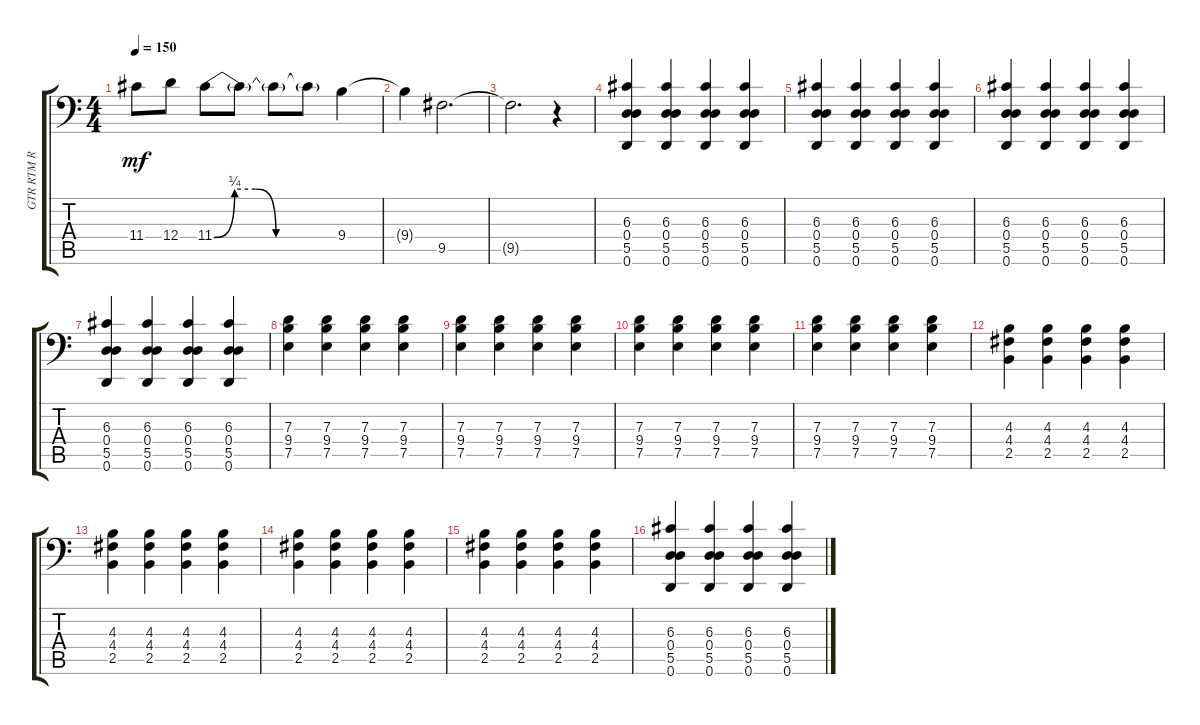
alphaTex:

\track ("GTR RTM R" "GTR RTM R") {instrument overdrivenguitar}
\staff {score tabs}
\tuning (E3 C3 G2 D2 A1 D1) {hide}
\ts (4 4)
\tempo 150
\clef f4
\ks c
11.4.8{dy mf} 12.4.8 11.4{be (custom 0 0 10 1 20 1 30 0 60 0)}.8 11.4{t}.8 11.4{t}.8 11.4{t}.8 9.4.4 |
9.4{t}.4 9.5.2{d} |
9.5{t}.2{d} r.4 |
(6.3 0.4 5.5 0.6).4 (6.3 0.4 5.5 0.6).4 (6.3 0.4 5.5 0.6).4 (6.3 0.4 5.5 0.6).4 |
(6.3 0.4 5.5 0.6).4 (6.3 0.4 5.5 0.6).4 (6.3 0.4 5.5 0.6).4 (6.3 0.4 5.5 0.6).4 |
(6.3 0.4 5.5 0.6).4 (6.3 0.4 5.5 0.6).4 (6.3 0.4 5.5 0.6).4 (6.3 0.4 5.5 0.6).4 |
(6.3 0.4 5.5 0.6).4 (6.3 0.4 5.5 0.6).4 (6.3 0.4 5.5 0.6).4 (6.3 0.4 5.5 0.6).4 |
(7.3 9.4 7.5).4 (7.3 9.4 7.5).4 (7.3 9.4 7.5).4 (7.3 9.4 7.5).4 |
(7.3 9.4 7.5).4 (7.3 9.4 7.5).4 (7.3 9.4 7.5).4 (7.3 9.4 7.5).4 |
(7.3 9.4 7.5).4 (7.3 9.4 7.5).4 (7.3 9.4 7.5).4 (7.3 9.4 7.5).4 |
(7.3 9.4 7.5).4 (7.3 9.4 7.5).4 (7.3 9.4 7.5).4 (7.3 9.4 7.5).4 |
(4.3 4.4 2.5).4 (4.3 4.4 2.5).4 (4.3 4.4 2.5).4 (4.3 4.4 2.5).4 |
(4.3 4.4 2.5).4 (4.3 4.4 2.5).4 (4.3 4.4 2.5).4 (4.3 4.4 2.5).4 |
(4.3 4.4 2.5).4 (4.3 4.4 2.5).4 (4.3 4.4 2.5).4 (4.3 4.4 2.5).4 |
(4.3 4.4 2.5).4 (4.3 4.4 2.5).4 (4.3 4.4 2.5).4 (4.3 4.4 2.5).4 |
(6.3 0.4 5.5 0.6).4 (6.3 0.4 5.5 0.6).4 (6.3 0.4 5.5 0.6).4 (6.3 0.4 5.5 0.6).4
